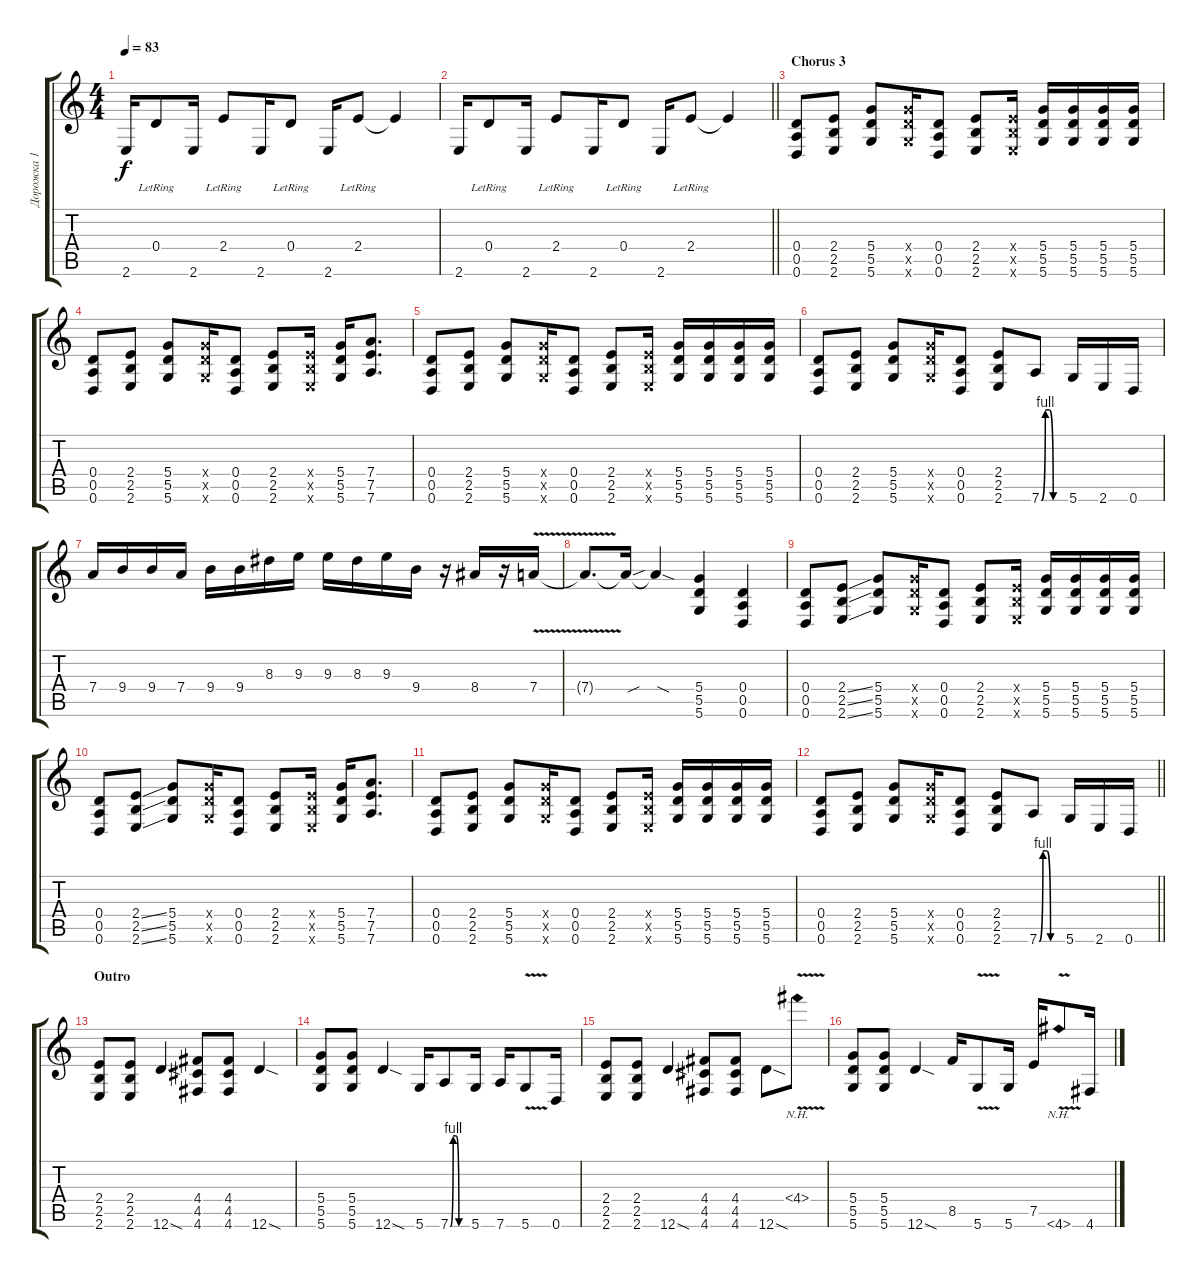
\track ("Дорожка 1" "Дорожка 1") {instrument acousticguitarsteel}
\staff {score tabs}
\tuning (E4 B3 G3 D3 A2 D2) {hide}
\ts (4 4)
\tempo 83
\clef g2
\ks c
2.6.16{dy f instrument acousticguitarsteel} 0.4{lr}.8 2.6.16 2.4{lr}.8 2.6.16 0.4{lr}.8 2.6.16 2.4{lr}.8 2.4{t}.4 |
\barLineRight lightlight
2.6.16 0.4{lr}.8 2.6.16 2.4{lr}.8 2.6.16 0.4{lr}.8 2.6.16 2.4{lr}.8 2.4{t}.4 |
\section ("" "Chorus 3")
(0.4 0.5 0.6).8{instrument distortionguitar} (2.4 2.5 2.6).8 (5.4 5.5 5.6).8 (5.4{x} 5.5{x} 5.6{x}).16 (0.4 0.5 0.6).8 (2.4 2.5 2.6).8 (2.4{x} 2.5{x} 2.6{x}).16 (5.4 5.5 5.6).16 (5.4 5.5 5.6).16 (5.4 5.5 5.6).16 (5.4 5.5 5.6).16 |
(0.4 0.5 0.6).8 (2.4 2.5 2.6).8 (5.4 5.5 5.6).8 (5.4{x} 5.5{x} 5.6{x}).16 (0.4 0.5 0.6).8 (2.4 2.5 2.6).8 (2.4{x} 2.5{x} 2.6{x}).16 (5.4 5.5 5.6).16 (7.4 7.5 7.6).8{d} |
(0.4 0.5 0.6).8 (2.4 2.5 2.6).8 (5.4 5.5 5.6).8 (5.4{x} 5.5{x} 5.6{x}).16 (0.4 0.5 0.6).8 (2.4 2.5 2.6).8 (2.4{x} 2.5{x} 2.6{x}).16 (5.4 5.5 5.6).16 (5.4 5.5 5.6).16 (5.4 5.5 5.6).16 (5.4 5.5 5.6).16 |
(0.4 0.5 0.6).8 (2.4 2.5 2.6).8 (5.4 5.5 5.6).8 (5.4{x} 5.5{x} 5.6{x}).16 (0.4 0.5 0.6).8 (2.4 2.5 2.6).8 7.6{be (custom 0 0 10 4 20 4 30 0 60 0)}.8 5.6.16 2.6.16 0.6.16 |
7.4.16 9.4.16 9.4.16 7.4.16 9.4.16 9.4.16 8.3.16 9.3.16 9.3.16 8.3.16 9.3.16 9.4.16 r.16 8.4.16 r.16 7.4{v}.16 |
7.4{t}.8{d} 7.4{sou t}.16 7.4{sod t}.4 (5.4 5.5 5.6).4 (0.4 0.5 0.6).4 |
(0.4 0.5 0.6).8 (2.4{ss} 2.5{ss} 2.6{ss}).8 (5.4 5.5 5.6).8 (5.4{x} 5.5{x} 5.6{x}).16 (0.4 0.5 0.6).8 (2.4 2.5 2.6).8 (2.4{x} 2.5{x} 2.6{x}).16 (5.4 5.5 5.6).16 (5.4 5.5 5.6).16 (5.4 5.5 5.6).16 (5.4 5.5 5.6).16 |
(0.4 0.5 0.6).8 (2.4{ss} 2.5{ss} 2.6{ss}).8 (5.4 5.5 5.6).8 (5.4{x} 5.5{x} 5.6{x}).16 (0.4 0.5 0.6).8 (2.4 2.5 2.6).8 (2.4{x} 2.5{x} 2.6{x}).16 (5.4 5.5 5.6).16 (7.4 7.5 7.6).8{d} |
(0.4 0.5 0.6).8 (2.4 2.5 2.6).8 (5.4 5.5 5.6).8 (5.4{x} 5.5{x} 5.6{x}).16 (0.4 0.5 0.6).8 (2.4 2.5 2.6).8 (2.4{x} 2.5{x} 2.6{x}).16 (5.4 5.5 5.6).16 (5.4 5.5 5.6).16 (5.4 5.5 5.6).16 (5.4 5.5 5.6).16 |
\barLineRight lightlight
(0.4 0.5 0.6).8 (2.4 2.5 2.6).8 (5.4 5.5 5.6).8 (5.4{x} 5.5{x} 5.6{x}).16 (0.4 0.5 0.6).8 (2.4 2.5 2.6).8 7.6{be (custom 0 0 10 4 20 4 30 0 60 0)}.8 5.6.16 2.6.16 0.6.16 |
\section ("" "Outro")
(2.4 2.5 2.6).8 (2.4 2.5 2.6).8 12.6{sod}.4 (4.4 4.5 4.6).8 (4.4 4.5 4.6).8 12.6{sod}.4 |
(5.4 5.5 5.6).8 (5.4 5.5 5.6).8 12.6{sod}.4 5.6.16 7.6{be (custom 0 0 10 4 20 4 30 0 60 0)}.8 5.6.16 7.6.16 5.6{v}.8 0.6.16 |
(2.4 2.5 2.6).8 (2.4 2.5 2.6).8 12.6{sod}.4 (4.4 4.5 4.6).8 (4.4 4.5 4.6).8 12.6{sod}.8 4.4{nh v}.8 |
(5.4 5.5 5.6).8 (5.4 5.5 5.6).8 12.6{sod}.4 8.5.16 5.6{v}.8 5.6.16 7.5.16 4.6{nh v}.8 4.6.16
